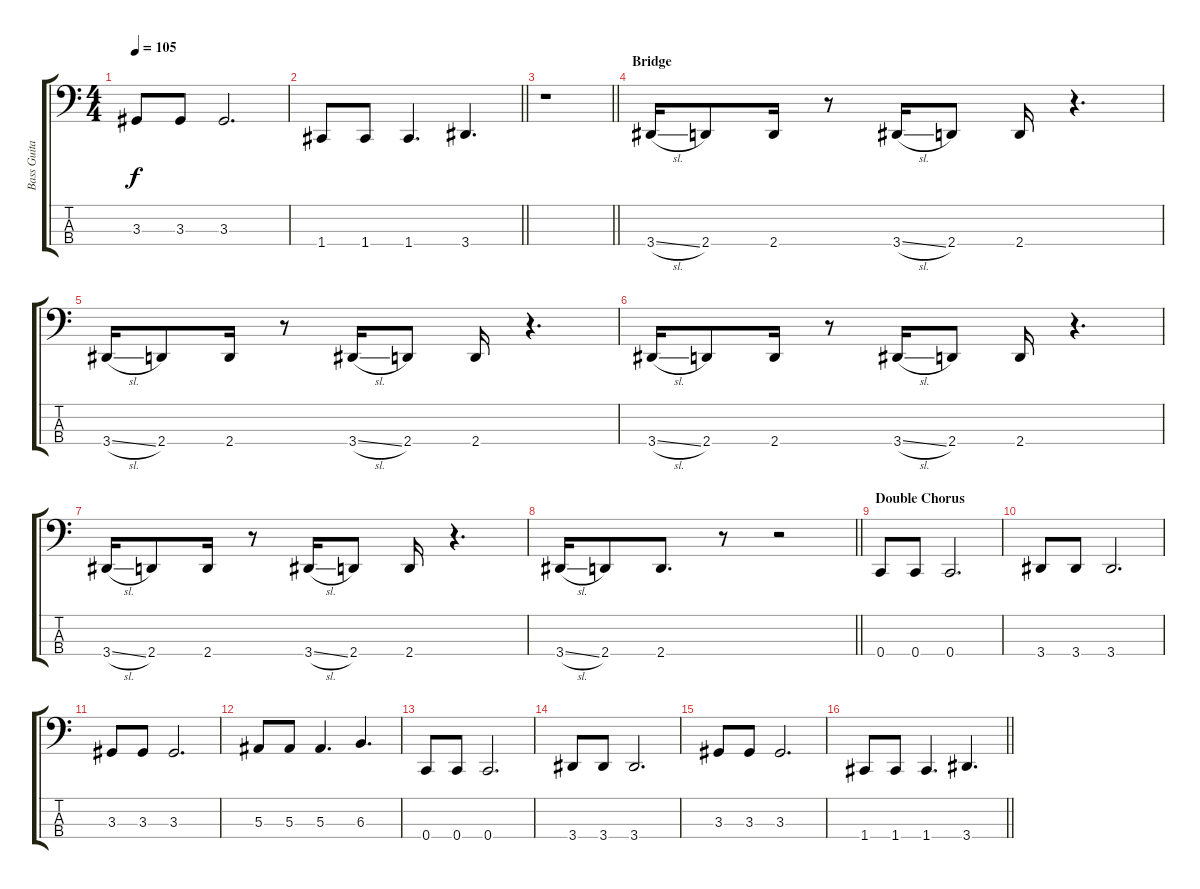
\track ("Bass Guitar" "Bass Guita") {instrument electricbassfinger}
\staff {score tabs}
\tuning (Eb2 Bb1 F1 C1) {hide}
\ts (4 4)
\tempo 105
\clef f4
\ks c
3.3.8{dy f} 3.3.8 3.3.2{d} |
\barLineRight lightlight
1.4.8 1.4.8 1.4.4{d} 3.4.4{d} |
\section ("" "")
\barLineRight lightlight
r.1 |
\section ("" "Bridge")
3.4{sl}.16 2.4.8 2.4.16 r.8 3.4{sl}.16 2.4.8 2.4.16 r.4{d} |
3.4{sl}.16 2.4.8 2.4.16 r.8 3.4{sl}.16 2.4.8 2.4.16 r.4{d} |
3.4{sl}.16 2.4.8 2.4.16 r.8 3.4{sl}.16 2.4.8 2.4.16 r.4{d} |
3.4{sl}.16 2.4.8 2.4.16 r.8 3.4{sl}.16 2.4.8 2.4.16 r.4{d} |
\barLineRight lightlight
3.4{sl}.16 2.4.8 2.4.8{d} r.8 r.2 |
\section ("" "Double Chorus")
0.4.8 0.4.8 0.4.2{d} |
3.4.8 3.4.8 3.4.2{d} |
3.3.8 3.3.8 3.3.2{d} |
5.3.8 5.3.8 5.3.4{d} 6.3.4{d} |
0.4.8 0.4.8 0.4.2{d} |
3.4.8 3.4.8 3.4.2{d} |
3.3.8 3.3.8 3.3.2{d} |
\barLineRight lightlight
1.4.8 1.4.8 1.4.4{d} 3.4.4{d}
